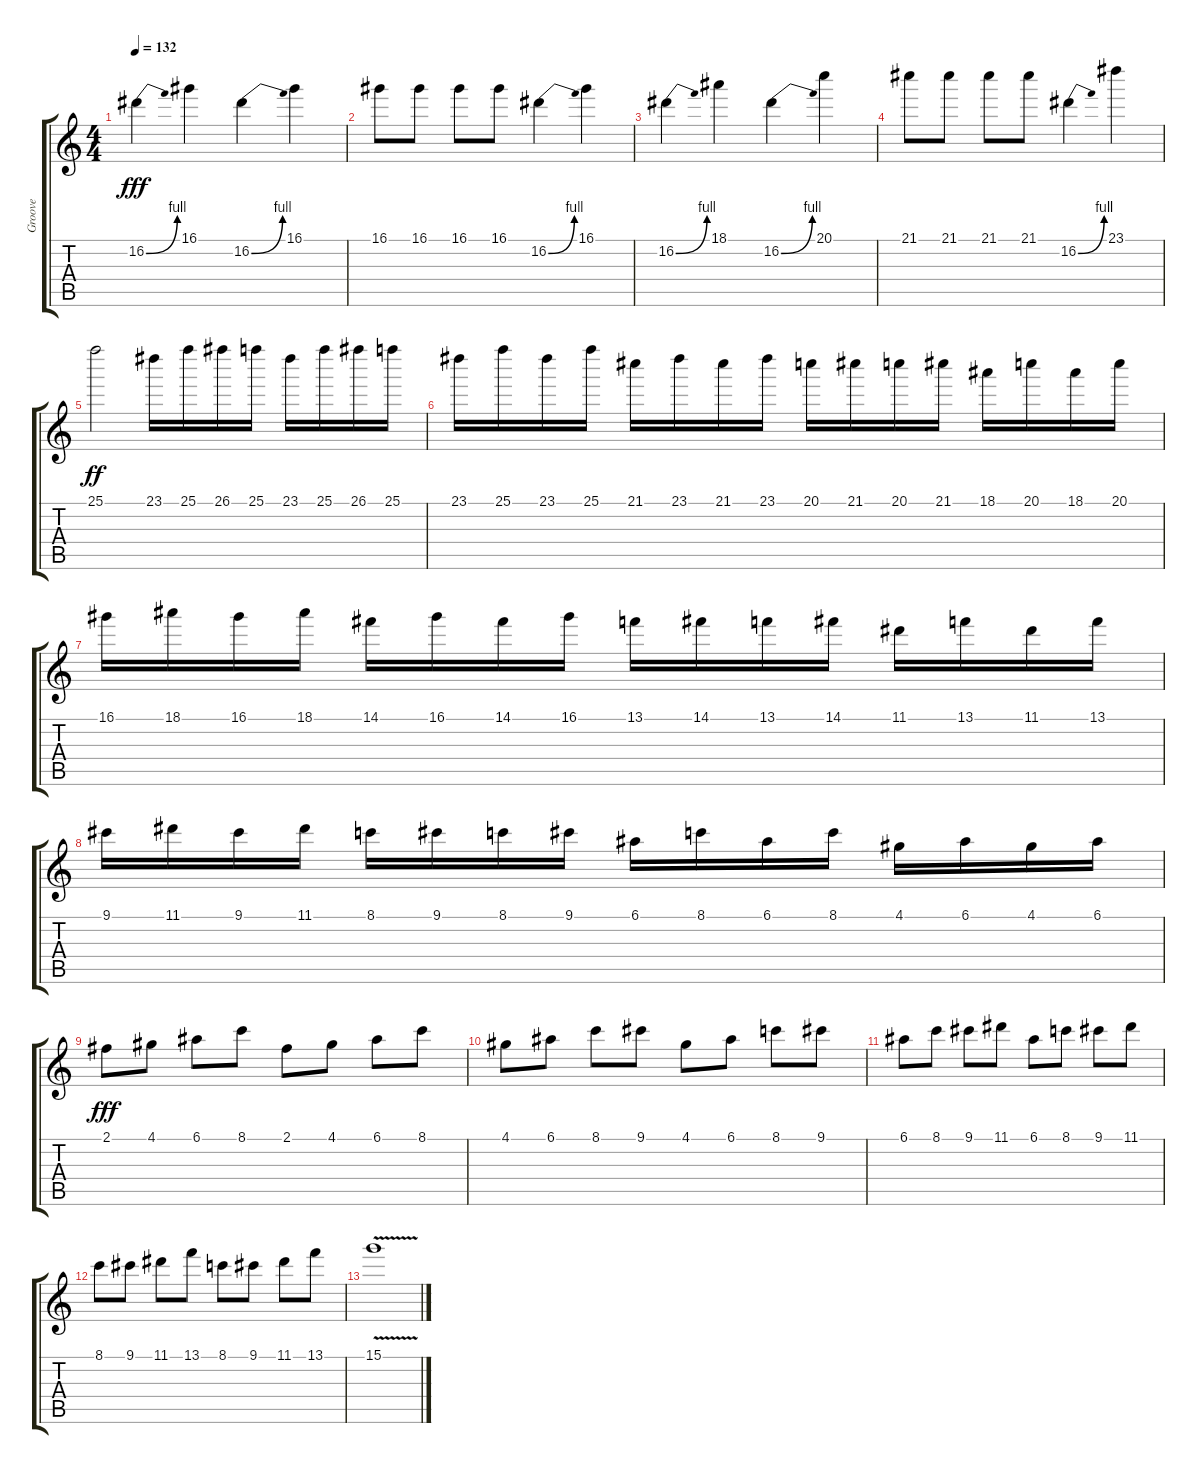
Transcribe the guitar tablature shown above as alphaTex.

\track ("Groove" "Groove") {instrument distortionguitar}
\staff {score tabs}
\tuning (E4 B3 G3 D3 A2 E2) {hide}
\ts (4 4)
\tempo 132
\clef g2
\ks c
16.2{be (bend 0 0 60 4)}.4{dy fff balance 6 instrument distortionguitar} 16.1.4 16.2{be (bend 0 0 60 4)}.4 16.1.4 |
16.1.8 16.1.8 16.1.8 16.1.8 16.2{be (bend 0 0 60 4)}.4 16.1.4 |
16.2{be (bend 0 0 60 4)}.4 18.1.4 16.2{be (bend 0 0 60 4)}.4 20.1.4 |
21.1.8 21.1.8 21.1.8 21.1.8 16.2{be (bend 0 0 60 4)}.4 23.1.4 |
25.1.2{dy ff balance 11 instrument lead1square} 23.1.16 25.1.16 26.1.16 25.1.16 23.1.16 25.1.16 26.1.16 25.1.16 |
23.1.16 25.1.16 23.1.16 25.1.16 21.1.16 23.1.16 21.1.16 23.1.16 20.1.16 21.1.16 20.1.16 21.1.16 18.1.16 20.1.16 18.1.16 20.1.16 |
16.1.16 18.1.16 16.1.16 18.1.16 14.1.16 16.1.16 14.1.16 16.1.16 13.1.16 14.1.16 13.1.16 14.1.16 11.1.16 13.1.16 11.1.16 13.1.16 |
9.1.16 11.1.16 9.1.16 11.1.16 8.1.16 9.1.16 8.1.16 9.1.16 6.1.16 8.1.16 6.1.16 8.1.16 4.1.16 6.1.16 4.1.16 6.1.16 |
2.1.8{dy fff balance 6 instrument acousticguitarsteel} 4.1.8 6.1.8 8.1.8 2.1.8 4.1.8 6.1.8 8.1.8 |
4.1.8 6.1.8 8.1.8 9.1.8 4.1.8 6.1.8 8.1.8 9.1.8 |
6.1.8 8.1.8 9.1.8 11.1.8 6.1.8 8.1.8 9.1.8 11.1.8 |
8.1.8 9.1.8 11.1.8 13.1.8 8.1.8 9.1.8 11.1.8 13.1.8 |
15.1{v}.1
